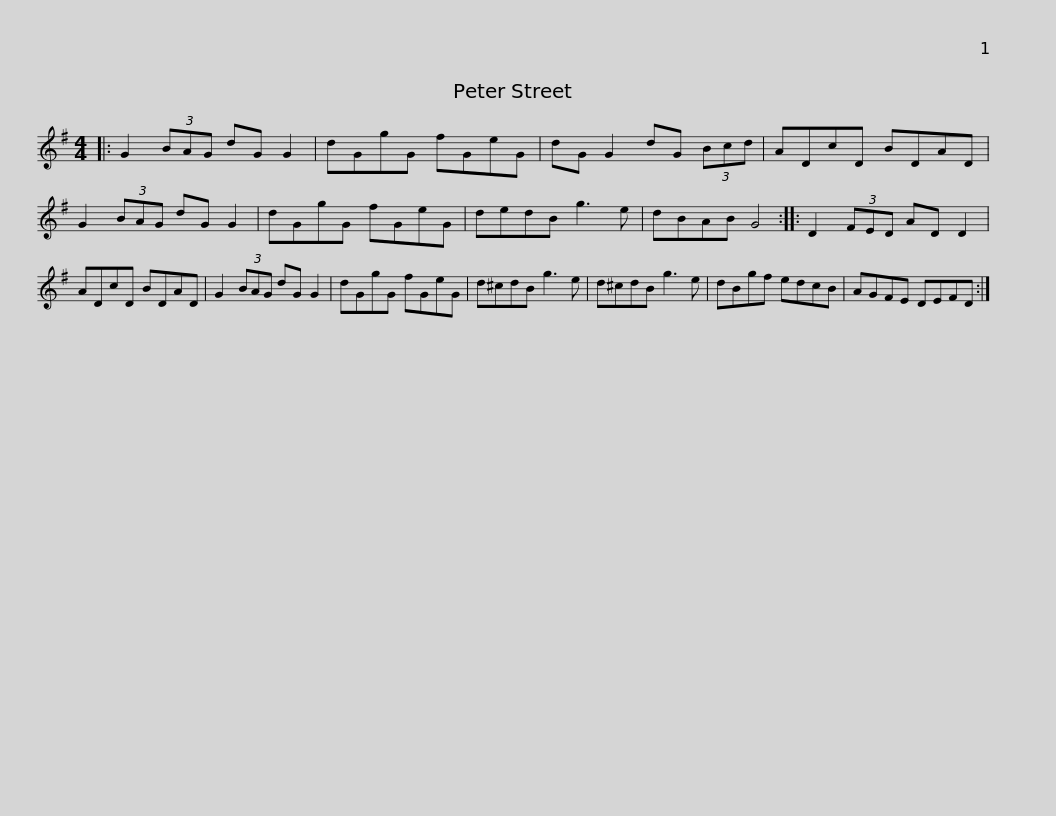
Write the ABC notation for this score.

X:1
L:1/8
M:4/4
I:linebreak $
K:G
V:1 treble
V:1
|: G2 (3BAG dG G2 | dGgG fGeG | dG G2 dG (3Bcd | ADcD BDAD | G2 (3BAG dG G2 |$ %5
 dGgG fGeG | dedB g3 e | dBAB G4 :: D2 (3FED AD D2 | ADcD BDAD | %10
 G2 (3BAG dG G2 |$ dGgG fGeG | d^cdB g3 e | d^cdB g3 e | dBgf edcB | %15
 AGFE DEFD :| %16
